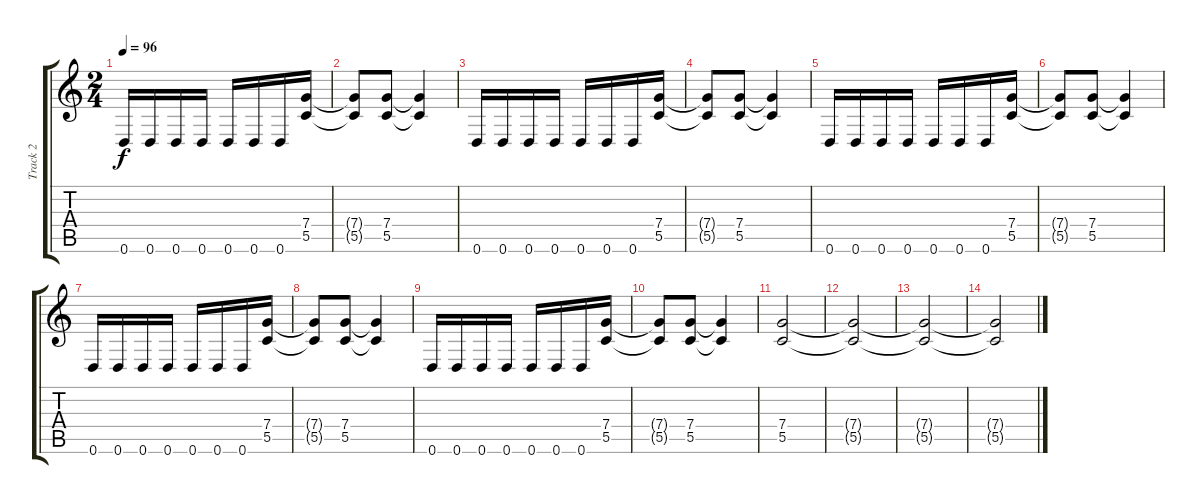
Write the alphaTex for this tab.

\track ("Track 2" "Track 2") {instrument acousticguitarsteel}
\staff {score tabs}
\tuning (D4 A3 F3 C3 G2 D2) {hide}
\ts (2 4)
\tempo 96
\clef g2
\ks c
0.6.16{dy f} 0.6.16 0.6.16 0.6.16 0.6.16 0.6.16 0.6.16 (7.4 5.5).16 |
(7.4{t} 5.5{t}).8 (7.4 5.5).8 (7.4{t} 5.5{t}).4 |
0.6.16 0.6.16 0.6.16 0.6.16 0.6.16 0.6.16 0.6.16 (7.4 5.5).16 |
(7.4{t} 5.5{t}).8 (7.4 5.5).8 (7.4{t} 5.5{t}).4 |
0.6.16 0.6.16 0.6.16 0.6.16 0.6.16 0.6.16 0.6.16 (7.4 5.5).16 |
(7.4{t} 5.5{t}).8 (7.4 5.5).8 (7.4{t} 5.5{t}).4 |
0.6.16 0.6.16 0.6.16 0.6.16 0.6.16 0.6.16 0.6.16 (7.4 5.5).16 |
(7.4{t} 5.5{t}).8 (7.4 5.5).8 (7.4{t} 5.5{t}).4 |
0.6.16 0.6.16 0.6.16 0.6.16 0.6.16 0.6.16 0.6.16 (7.4 5.5).16 |
(7.4{t} 5.5{t}).8 (7.4 5.5).8 (7.4{t} 5.5{t}).4 |
(7.4 5.5).2 |
(7.4{t} 5.5{t}).2 |
(7.4{t} 5.5{t}).2 |
(7.4{t} 5.5{t}).2
